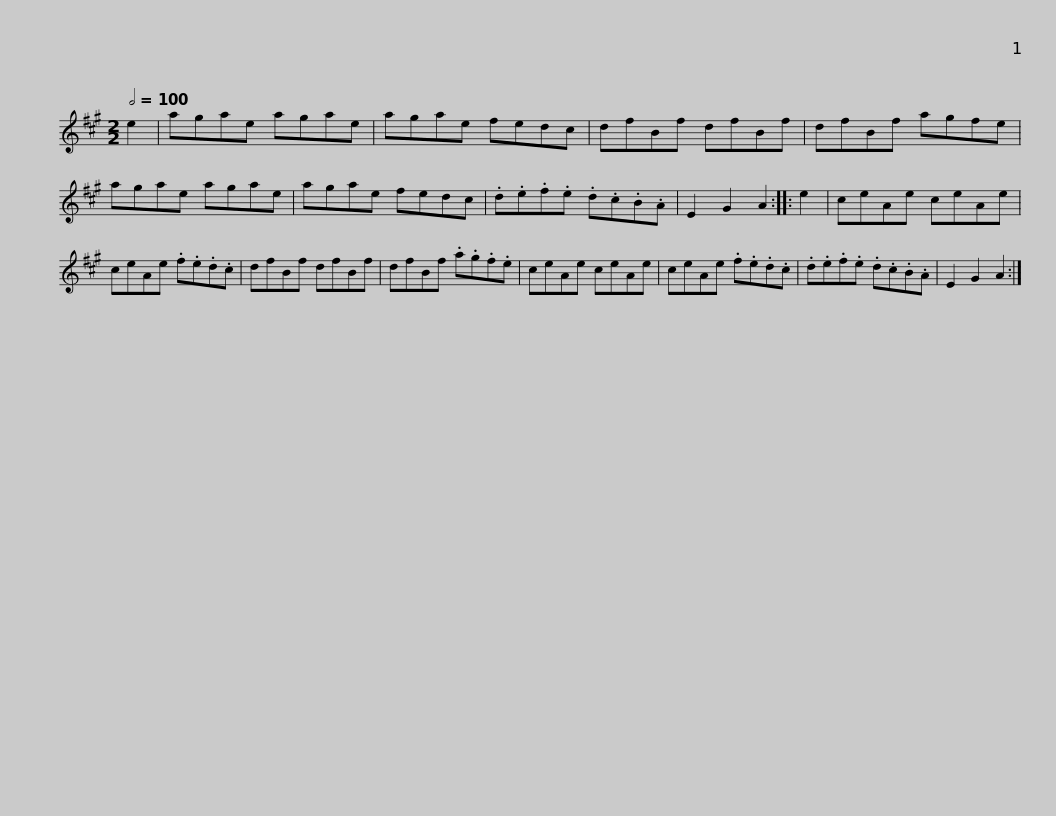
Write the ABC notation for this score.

X:1
L:1/8
Q:1/2=100
M:2/2
I:linebreak $
K:A
V:1 treble
V:1
 e2 | agae agae | agae fedc | dfBf dfBf | dfBf agfe |$ %5
 agae agae | agae fedc | .d.e.f.e .d.c.B.A | E2 G2 A2 ::$ e2 | %10
 ceAe ceAe | ceAe .f.e.d.c | dfBf dfBf | dfBf .a.g.f.e |$ ceAe ceAe | %15
 ceAe .f.e.d.c | .d.e.f.e .d.c.B.A | E2 G2 A2 :| %18
